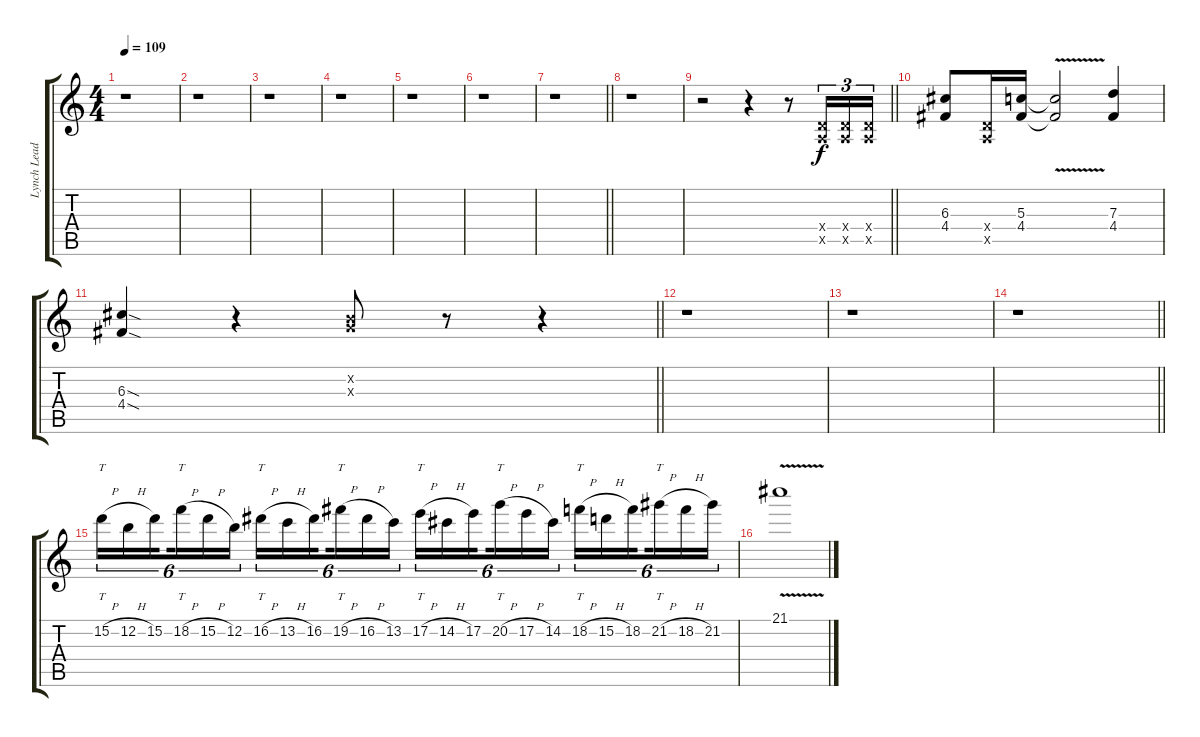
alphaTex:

\track ("Lynch Lead Overdub" "Lynch Lead") {instrument distortionguitar}
\staff {score tabs}
\tuning (E4 B3 G3 D3 A2 E2) {hide}
\ts (4 4)
\tempo 109
\clef g2
\ks c
r.1{dy f} |
r.1 |
r.1 |
r.1 |
r.1 |
r.1 |
\barLineRight lightlight
r.1 |
r.1 |
\barLineRight lightlight
r.2 r.4 r.8{volume 6 balance 16} (0.4{x} 0.5{x}).16{tu (3 2)} (0.4{x} 0.5{x}).16{tu (3 2)} (0.4{x} 0.5{x}).16{tu (3 2)} |
(6.3 4.4).8 (0.4{x} 0.5{x}).16 (5.3 4.4).16 (5.3{v t} 4.4{v t}).2 (7.3 4.4).4 |
\barLineRight lightlight
(6.3{sod} 4.4{sod}).4 r.4 (0.2{x} 0.3{x}).8 r.8 r.4 |
r.1 |
r.1 |
\barLineRight lightlight
r.1{volume 14} |
15.2{h}.16{tt tu (6 4) balance 16} 12.2{h}.16{tu (6 4)} 15.2.16{tu (6 4) beam splitsecondary} 18.2{h}.16{tt tu (6 4)} 15.2{h}.16{tu (6 4)} 12.2.16{tu (6 4)} 16.2{h}.16{tt tu (6 4)} 13.2{h}.16{tu (6 4)} 16.2.16{tu (6 4) beam splitsecondary} 19.2{h}.16{tt tu (6 4)} 16.2{h}.16{tu (6 4)} 13.2.16{tu (6 4)} 17.2{h}.16{tt tu (6 4)} 14.2{h}.16{tu (6 4)} 17.2.16{tu (6 4) beam splitsecondary} 20.2{h}.16{tt tu (6 4)} 17.2{h}.16{tu (6 4)} 14.2.16{tu (6 4)} 18.2{h}.16{tt tu (6 4)} 15.2{h}.16{tu (6 4)} 18.2.16{tu (6 4) beam splitsecondary} 21.2{h}.16{tt tu (6 4)} 18.2{h}.16{tu (6 4)} 21.2.16{tu (6 4)} |
21.1{v}.1{volume 0}
